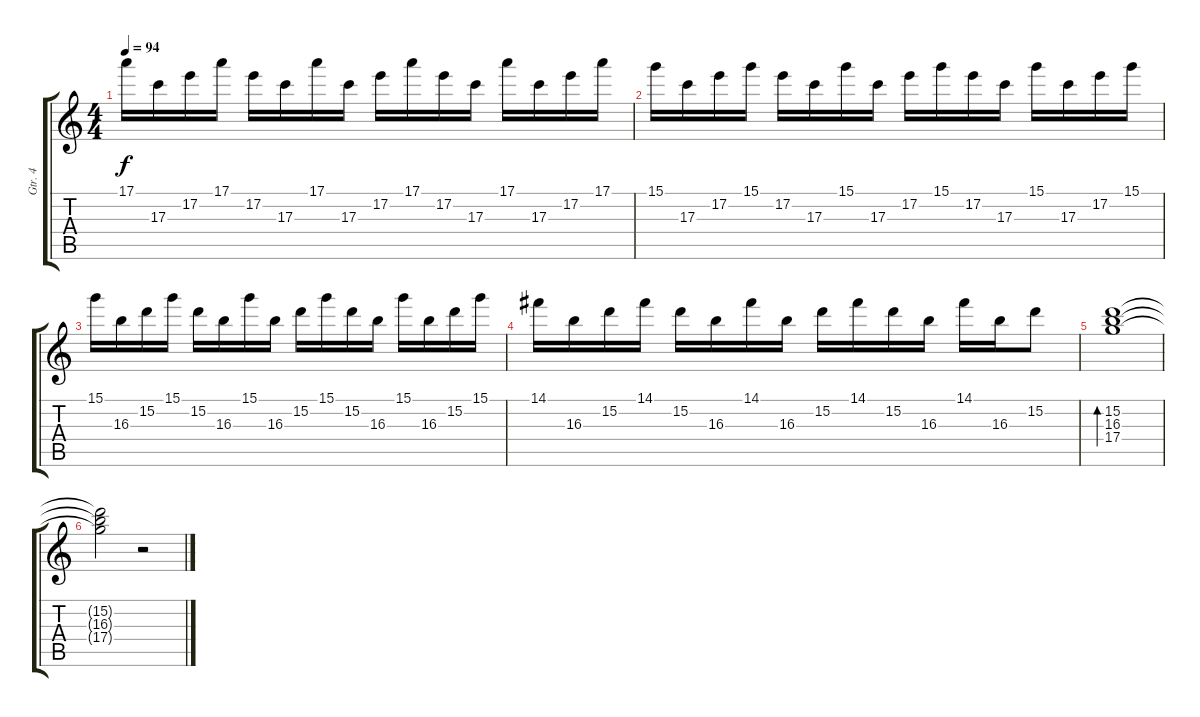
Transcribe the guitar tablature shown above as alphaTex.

\track ("Gtr. 4" "Gtr. 4") {instrument electricguitarclean}
\staff {score tabs}
\tuning (E4 B3 G3 D3 A2 E2) {hide}
\ts (4 4)
\tempo 94
\clef g2
\ks c
17.1.16{dy f} 17.3.16 17.2.16 17.1.16 17.2.16 17.3.16 17.1.16 17.3.16 17.2.16 17.1.16 17.2.16 17.3.16 17.1.16 17.3.16 17.2.16 17.1.16 |
15.1.16 17.3.16 17.2.16 15.1.16 17.2.16 17.3.16 15.1.16 17.3.16 17.2.16 15.1.16 17.2.16 17.3.16 15.1.16 17.3.16 17.2.16 15.1.16 |
15.1.16 16.3.16 15.2.16 15.1.16 15.2.16 16.3.16 15.1.16 16.3.16 15.2.16 15.1.16 15.2.16 16.3.16 15.1.16 16.3.16 15.2.16 15.1.16 |
14.1.16 16.3.16 15.2.16 14.1.16 15.2.16 16.3.16 14.1.16 16.3.16 15.2.16 14.1.16 15.2.16 16.3.16 14.1.16 16.3.16 15.2.8 |
(15.2 16.3 17.4).1{bd 120} |
(15.2{t} 16.3{t} 17.4{t}).2 r.2
